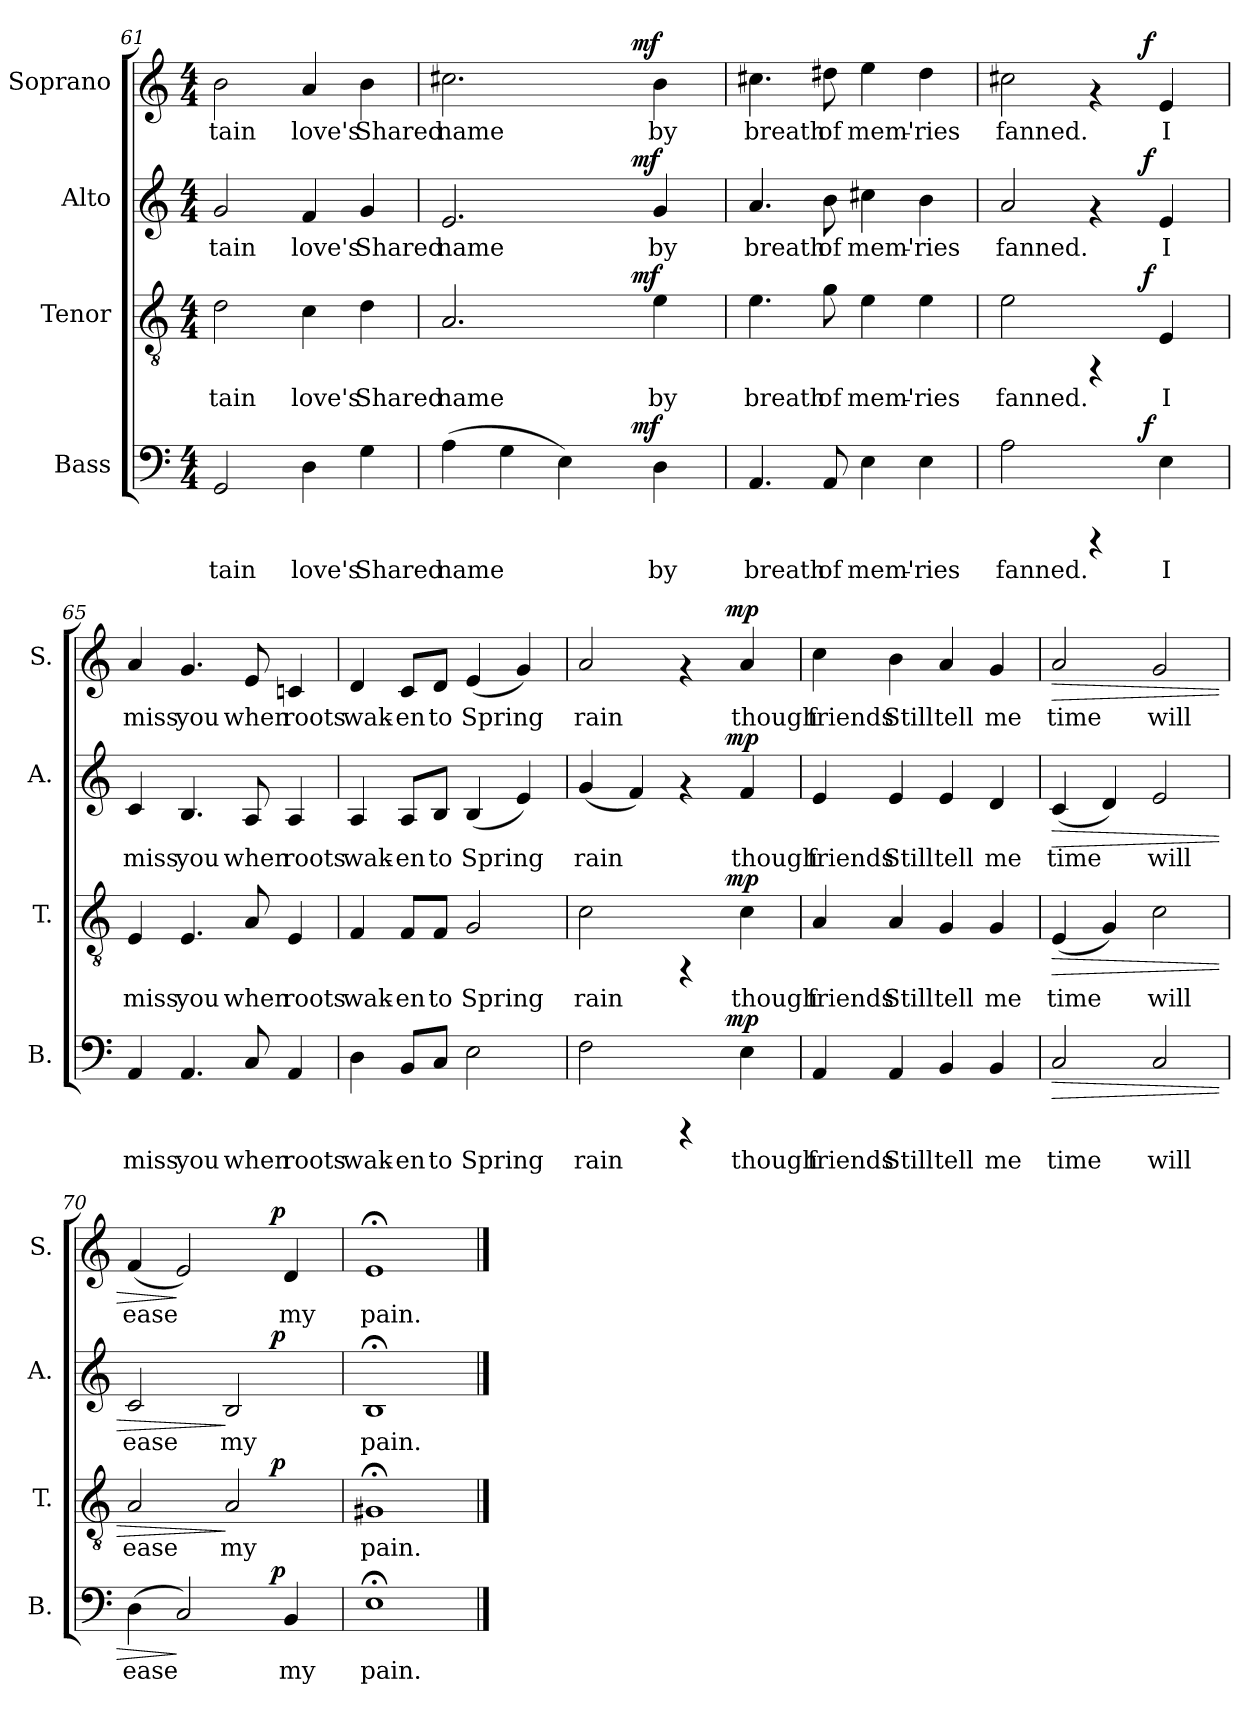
**kern	**text	**dynam	**kern	**text	**dynam	**kern	**text	**dynam	**kern	**text	**dynam
*part4	*part4	*part4	*part3	*part3	*part3	*part2	*part2	*part2	*part1	*part1	*part1
*staff4	*staff4	*staff4	*staff3	*staff3	*staff3	*staff2	*staff2	*staff2	*staff1	*staff1	*staff1
*I"Bass	*	*	*I"Tenor	*	*	*I"Alto	*	*	*I"Soprano	*	*
*I'B.	*	*	*I'T.	*	*	*I'A.	*	*	*I'S.	*	*
*clefF4	*	*	*clefGv2	*	*	*clefG2	*	*	*clefG2	*	*
*k[]	*	*	*k[]	*	*	*k[]	*	*	*k[]	*	*
*C:	*	*	*C:	*	*	*C:	*	*	*C:	*	*
*M4/4	*	*	*M4/4	*	*	*M4/4	*	*	*M4/4	*	*
=61	=61	=61	=61	=61	=61	=61	=61	=61	=61	=61	=61
!	!LO:LY:b:cj	!	!	!LO:LY:b:cj	!	!	!LO:LY:b:cj	!	!	!LO:LY:b:cj	!
2GG/	-tain	.	2d\	-tain	.	2g/	-tain	.	2b\	-tain	.
!	!LO:LY:b:cj	!	!	!LO:LY:b:cj	!	!	!LO:LY:b:cj	!	!	!LO:LY:b:cj	!
4D\	love's	.	4c\	love's	.	4f/	love's	.	4a/	love's	.
!	!LO:LY:b:cj	!	!	!LO:LY:b:cj	!	!	!LO:LY:b:cj	!	!	!LO:LY:b:cj	!
4G\	Shared	.	4d\	Shared	.	4g/	Shared	.	4b\	Shared	.
=62	=62	=62	=62	=62	=62	=62	=62	=62	=62	=62	=62
!	!LO:LY:b:cj	!	!	!LO:LY:b:cj	!	!	!LO:LY:b:cj	!	!	!LO:LY:b:cj	!
*^	*	*	*^	*	*	*^	*	*	*^	*	*
(>4A\	2ryy	name	.	2.A/	2ryy	name	.	2.e/	2ryy	name	.	2.cc#X\	2ryy	name	.
!	!	!LO:LY:b:cj	!	!	!	!	!	!	!	!	!	!	!	!	!
4G\	.	.	.	.	.	.	.	.	.	.	.	.	.	.	.
!	!	!LO:LY:b:cj	!	!	!	!	!	!	!	!	!	!	!	!	!
4E\)	8ryy	.	.	.	8ryy	.	.	.	8ryy	.	.	.	8ryy	.	.
.	16ryy	.	.	.	16ryy	.	.	.	16ryy	.	.	.	16ryy	.	.
.	64ryy	.	.	.	64ryy	.	.	.	64ryy	.	.	.	64ryy	.	.
!	!	!	!LO:DY:a	!	!	!	!LO:DY:a	!	!	!	!LO:DY:a	!	!	!	!LO:DY:a
.	4ryy	.	mf	.	4ryy	.	mf	.	4ryy	.	mf	.	4ryy	.	mf
!	!	!LO:LY:b:cj	!	!	!	!LO:LY:b:cj	!	!	!	!LO:LY:b:cj	!	!	!	!LO:LY:b:cj	!
4D\	.	by	.	4e\	.	by	.	4g/	.	by	.	4b\	.	by	.
.	32.ryy	.	.	.	32.ryy	.	.	.	32.ryy	.	.	.	32.ryy	.	.
!!LO:LB:g=z
=63	=63	=63	=63	=63	=63	=63	=63	=63	=63	=63	=63	=63	=63	=63	=63
!	!	!LO:LY:b:cj	!	!	!	!LO:LY:b:cj	!	!	!	!LO:LY:b:cj	!	!	!	!LO:LY:b:cj	!
*v	*v	*	*	*	*	*	*	*v	*v	*	*	*v	*v	*	*
*	*	*	*v	*v	*	*	*	*	*	*	*	*
4.AA/	breath	.	4.e\	breath	.	4.a/	breath	.	4.cc#X\	breath	.
!	!LO:LY:b:cj	!	!	!LO:LY:b:cj	!	!	!LO:LY:b:cj	!	!	!LO:LY:b:cj	!
8AA/	of	.	8g\	of	.	8b\	of	.	8dd#X\	of	.
!	!LO:LY:b:cj	!	!	!LO:LY:b:cj	!	!	!LO:LY:b:cj	!	!	!LO:LY:b:cj	!
4E\	mem'-	.	4e\	mem'-	.	4cc#X\	mem'-	.	4ee\	mem'-	.
!	!LO:LY:b:cj	!	!	!LO:LY:b:cj	!	!	!LO:LY:b:cj	!	!	!LO:LY:b:cj	!
4E\	-ries	.	4e\	-ries	.	4b\	-ries	.	4dd#\	-ries	.
=64	=64	=64	=64	=64	=64	=64	=64	=64	=64	=64	=64
!	!LO:LY:b:cj	!	!	!LO:LY:b:cj	!	!	!LO:LY:b:cj	!	!	!LO:LY:b:cj	!
*^	*	*	*^	*	*	*^	*	*	*^	*	*
2A\	2ryy	fanned.	.	2e\	2ryy	fanned.	.	2a/	2ryy	fanned.	.	2cc#X\	2ryy	fanned.	.
4rCCC	8..ryy	.	.	4rFF	8..ryy	.	.	4rf	8..ryy	.	.	4rf	8..ryy	.	.
!	!	!	!LO:DY:a	!	!	!	!LO:DY:a	!	!	!	!LO:DY:a	!	!	!	!LO:DY:a
.	4ryy	.	f	.	4ryy	.	f	.	4ryy	.	f	.	4ryy	.	f
!	!	!LO:LY:b:cj	!	!	!	!LO:LY:b:cj	!	!	!	!LO:LY:b:cj	!	!	!	!LO:LY:b:cj	!
4E\	.	I	.	4E/	.	I	.	4e/	.	I	.	4e/	.	I	.
.	32ryy	.	.	.	32ryy	.	.	.	32ryy	.	.	.	32ryy	.	.
=65	=65	=65	=65	=65	=65	=65	=65	=65	=65	=65	=65	=65	=65	=65	=65
!	!	!LO:LY:b:cj	!	!	!	!LO:LY:b:cj	!	!	!	!LO:LY:b:cj	!	!	!	!LO:LY:b:cj	!
*v	*v	*	*	*	*	*	*	*v	*v	*	*	*v	*v	*	*
*	*	*	*v	*v	*	*	*	*	*	*	*	*
4AA/	miss	.	4E/	miss	.	4c/	miss	.	4a/	miss	.
!	!LO:LY:b:cj	!	!	!LO:LY:b:cj	!	!	!LO:LY:b:cj	!	!	!LO:LY:b:cj	!
4.AA/	you	.	4.E/	you	.	4.B/	you	.	4.g/	you	.
!	!LO:LY:b:cj	!	!	!LO:LY:b:cj	!	!	!LO:LY:b:cj	!	!	!LO:LY:b:cj	!
8C/	when	.	8A/	when	.	8A/	when	.	8e/	when	.
!	!LO:LY:b:cj	!	!	!LO:LY:b:cj	!	!	!LO:LY:b:cj	!	!	!LO:LY:b:cj	!
4AA/	roots	.	4E/	roots	.	4A/	roots	.	4cn/	roots	.
=66	=66	=66	=66	=66	=66	=66	=66	=66	=66	=66	=66
!	!LO:LY:b:cj	!	!	!LO:LY:b:cj	!	!	!LO:LY:b:cj	!	!	!LO:LY:b:cj	!
4D\	wak-	.	4F/	wak-	.	4A/	wak-	.	4d/	wak-	.
!	!LO:LY:b:cj	!	!	!LO:LY:b:cj	!	!	!LO:LY:b:cj	!	!	!LO:LY:b:cj	!
8BB/L	-en	.	8F/L	-en	.	8A/L	-en	.	8c/L	-en	.
!	!LO:LY:b:cj	!	!	!LO:LY:b:cj	!	!	!LO:LY:b:cj	!	!	!LO:LY:b:cj	!
8C/J	to	.	8F/J	to	.	8B/J	to	.	8d/J	to	.
!	!LO:LY:b:cj	!	!	!LO:LY:b:cj	!	!	!LO:LY:b:cj	!	!	!LO:LY:b:cj	!
2E\	Spring	.	2G/	Spring	.	(<4B/	Spring	.	(<4e/	Spring	.
!	!	!	!	!	!	!	!LO:LY:b:cj	!	!	!LO:LY:b:cj	!
.	.	.	.	.	.	4e/)	.	.	4g/)	.	.
!!LO:PB:g=z
=67	=67	=67	=67	=67	=67	=67	=67	=67	=67	=67	=67
!	!LO:LY:b:cj	!	!	!LO:LY:b:cj	!	!	!LO:LY:b:cj	!	!	!LO:LY:b:cj	!
*^	*	*	*^	*	*	*^	*	*	*^	*	*
2F\	2ryy	rain	.	2c\	2ryy	rain	.	(<4g/	2ryy	rain	.	2a/	2ryy	rain	.
!	!	!	!	!	!	!	!	!	!	!LO:LY:b:cj	!	!	!	!	!
.	.	.	.	.	.	.	.	4f/)	.	.	.	.	.	.	.
4rCCC	8..ryy	.	.	4rFF	8..ryy	.	.	4rf	8..ryy	.	.	4rf	8..ryy	.	.
!	!	!	!LO:DY:a	!	!	!	!LO:DY:a	!	!	!	!LO:DY:a	!	!	!	!LO:DY:a
.	4ryy	.	mp	.	4ryy	.	mp	.	4ryy	.	mp	.	4ryy	.	mp
!	!	!LO:LY:b:cj	!	!	!	!LO:LY:b:cj	!	!	!	!LO:LY:b:cj	!	!	!	!LO:LY:b:cj	!
4E\	.	though	.	4c\	.	though	.	4f/	.	though	.	4a/	.	though	.
.	32ryy	.	.	.	32ryy	.	.	.	32ryy	.	.	.	32ryy	.	.
=68	=68	=68	=68	=68	=68	=68	=68	=68	=68	=68	=68	=68	=68	=68	=68
!	!	!LO:LY:b:cj	!	!	!	!LO:LY:b:cj	!	!	!	!LO:LY:b:cj	!	!	!	!LO:LY:b:cj	!
*v	*v	*	*	*	*	*	*	*v	*v	*	*	*v	*v	*	*
*	*	*	*v	*v	*	*	*	*	*	*	*	*
4AA/	friends	.	4A/	friends	.	4e/	friends	.	4cc\	friends	.
!	!LO:LY:b:cj	!	!	!LO:LY:b:cj	!	!	!LO:LY:b:cj	!	!	!LO:LY:b:cj	!
4AA/	Still	.	4A/	Still	.	4e/	Still	.	4b\	Still	.
!	!LO:LY:b:cj	!	!	!LO:LY:b:cj	!	!	!LO:LY:b:cj	!	!	!LO:LY:b:cj	!
4BB/	tell	.	4G/	tell	.	4e/	tell	.	4a/	tell	.
!	!LO:LY:b:cj	!	!	!LO:LY:b:cj	!	!	!LO:LY:b:cj	!	!	!LO:LY:b:cj	!
4BB/	me	.	4G/	me	.	4d/	me	.	4g/	me	.
=69	=69	=69	=69	=69	=69	=69	=69	=69	=69	=69	=69
!	!LO:LY:b:cj	!LO:HP:b	!	!LO:LY:b:cj	!LO:HP:b	!	!LO:LY:b:cj	!LO:HP:b	!	!LO:LY:b:cj	!LO:HP:b
2C/	time	>	(<4E/	time	>	(<4c/	time	>	2a/	time	>
!	!	!	!	!LO:LY:b:cj	!	!	!LO:LY:b:cj	!	!	!	!
.	.	.	4G/)	.	.	4d/)	.	.	.	.	.
!	!LO:LY:b:cj	!	!	!LO:LY:b:cj	!	!	!LO:LY:b:cj	!	!	!LO:LY:b:cj	!
2C/	will	.	2c\	will	.	2e/	will	.	2g/	will	.
=70	=70	=70	=70	=70	=70	=70	=70	=70	=70	=70	=70
!	!LO:LY:b:cj	!	!	!LO:LY:b:cj	!	!	!LO:LY:b:cj	!	!	!LO:LY:b:cj	!
*^	*	*	*^	*	*	*^	*	*	*^	*	*
(>4D\	2ryy	ease	.	2A/	2ryy	ease	.	2c/	2ryy	ease	.	(<4f/	2ryy	ease	.
!	!	!LO:LY:b:cj	!	!	!	!	!	!	!	!	!	!	!	!LO:LY:b:cj	!
2C/)	.	.	]	.	.	.	.	.	.	.	.	2e/)	.	.	]
!	!	!	!	!	!	!LO:LY:b:cj	!	!	!	!LO:LY:b:cj	!	!	!	!	!
.	8..ryy	.	.	2A/	8..ryy	my	]	2B/	8..ryy	my	]	.	8..ryy	.	.
!	!	!	!LO:DY:a	!	!	!	!LO:DY:a	!	!	!	!LO:DY:a	!	!	!	!LO:DY:a
.	4ryy	.	p	.	4ryy	.	p	.	4ryy	.	p	.	4ryy	.	p
!	!	!LO:LY:b:cj	!	!	!	!	!	!	!	!	!	!	!	!LO:LY:b:cj	!
4BB/	.	my	.	.	.	.	.	.	.	.	.	4d/	.	my	.
.	32ryy	.	.	.	32ryy	.	.	.	32ryy	.	.	.	32ryy	.	.
=71	=71	=71	=71	=71	=71	=71	=71	=71	=71	=71	=71	=71	=71	=71	=71
!	!	!LO:LY:b:cj	!	!	!	!LO:LY:b:cj	!	!	!	!LO:LY:b:cj	!	!	!	!LO:LY:b:cj	!
*v	*v	*	*	*	*	*	*	*v	*v	*	*	*v	*v	*	*
*	*	*	*v	*v	*	*	*	*	*	*	*	*
1E;<	pain.	.	1G#X;<	pain.	.	1B;<	pain.	.	1e;<	pain.	.
==	==	==	==	==	==	==	==	==	==	==	==
*-	*-	*-	*-	*-	*-	*-	*-	*-	*-	*-	*-
